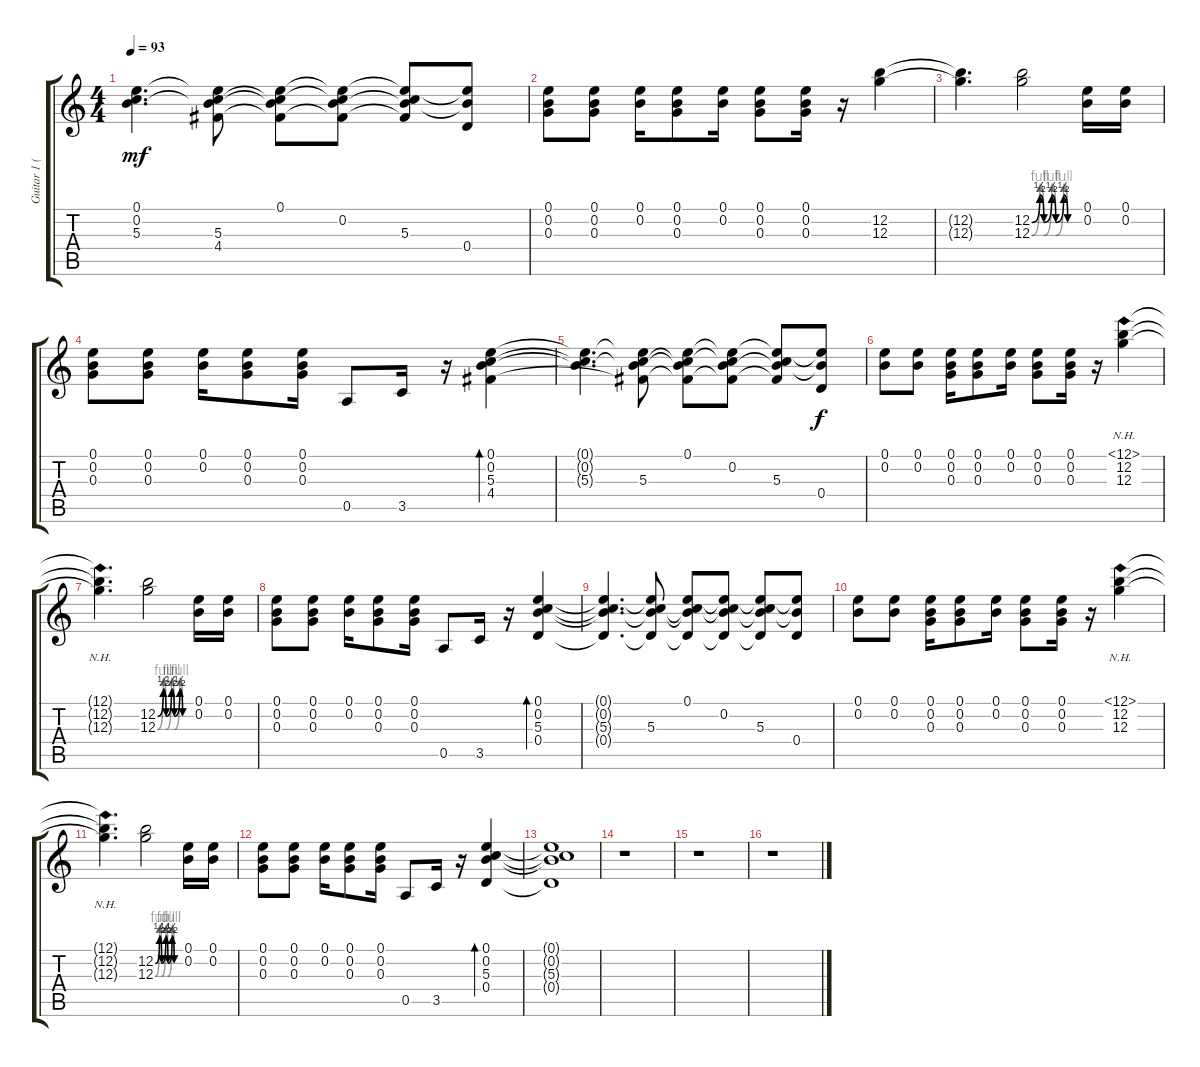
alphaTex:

\track ("Guitar 1 (Si)" "Guitar 1 (") {instrument overdrivenguitar}
\staff {score tabs}
\tuning (E4 B3 G3 D3 A2 D2) {hide}
\ts (4 4)
\tempo 93
\clef g2
\ks c
(0.1{t} 0.2{t} 5.3{t}).4{d dy mf} (0.1{t} 0.2{t} 5.3 4.4{t}).8 (0.1 0.2{t} 5.3{t} 4.4{t}).8 (0.1{t} 0.2 5.3{t} 4.4{t}).8 (0.1{t} 0.2{t} 5.3 4.4{t}).8 (0.1{t} 0.2{t} 0.4).8 |
(0.1 0.2 0.3).8 (0.1 0.2 0.3).8 (0.1 0.2).16 (0.1 0.2 0.3).8 (0.1 0.2).16 (0.1 0.2 0.3).8 (0.1 0.2 0.3).16 r.16 (12.2 12.3).4 |
(12.2{t} 12.3{t}).4{d} (12.2{be (custom 0 0 10 2 15 0 25 2 30 0 40 2 45 0 60 0)} 12.3{be (custom 0 0 10 4 15 0 25 4 30 0 40 4 45 0 60 0)}).2 (0.1 0.2).16 (0.1 0.2).16 |
(0.1 0.2 0.3).8 (0.1 0.2 0.3).8 (0.1 0.2).16 (0.1 0.2 0.3).8 (0.1 0.2 0.3).16 0.5.8 3.5.16 r.16 (0.1 0.2 5.3 4.4).4{bd 120} |
(0.1{t} 0.2{t} 5.3{t}).4{d} (0.1{t} 0.2{t} 5.3 4.4{t}).8 (0.1 0.2{t} 5.3{t} 4.4{t}).8 (0.1{t} 0.2 5.3{t} 4.4{t}).8 (0.1{t} 0.2{t} 5.3 4.4{t}).8 (0.1{t} 0.2{t} 0.4).8{dy f} |
(0.1 0.2).8 (0.1 0.2).8 (0.1 0.2 0.3).16 (0.1 0.2 0.3).8 (0.1 0.2).16 (0.1 0.2 0.3).8 (0.1 0.2 0.3).16 r.16 (12.1{nh} 12.2 12.3).4 |
(12.1{nh t} 12.2{t} 12.3{t}).4{d} (12.2{be (custom 0 0 10 2 15 0 25 2 30 0 40 2 45 0 60 0)} 12.3{be (custom 0 0 10 4 15 0 25 4 30 0 40 4 45 0 60 0)}).2 (0.1 0.2).16 (0.1 0.2).16 |
(0.1 0.2 0.3).8 (0.1 0.2 0.3).8 (0.1 0.2).16 (0.1 0.2 0.3).8 (0.1 0.2 0.3).16 0.5.8 3.5.16 r.16 (0.1 0.2 5.3 0.4).4{bd 120} |
(0.1{t} 0.2{t} 5.3{t} 0.4{t}).4{d} (0.1{t} 0.2{t} 5.3 0.4{t}).8 (0.1 0.2{t} 5.3{t} 0.4{t}).8 (0.1{t} 0.2 5.3{t} 0.4{t}).8 (0.1{t} 0.2{t} 5.3 0.4{t}).8 (0.1{t} 0.2{t} 0.4).8 |
(0.1 0.2).8 (0.1 0.2).8 (0.1 0.2 0.3).16 (0.1 0.2 0.3).8 (0.1 0.2).16 (0.1 0.2 0.3).8 (0.1 0.2 0.3).16 r.16 (12.1{nh} 12.2 12.3).4 |
(12.1{nh t} 12.2{t} 12.3{t}).4{d} (12.2{be (custom 0 0 10 2 15 0 25 2 30 0 40 2 45 0 60 0)} 12.3{be (custom 0 0 10 4 15 0 25 4 30 0 40 4 45 0 60 0)}).2 (0.1 0.2).16 (0.1 0.2).16 |
(0.1 0.2 0.3).8 (0.1 0.2 0.3).8 (0.1 0.2).16 (0.1 0.2 0.3).8 (0.1 0.2 0.3).16 0.5.8 3.5.16 r.16 (0.1 0.2 5.3 0.4).4{bd 120} |
(0.1{t} 0.2{t} 5.3{t} 0.4{t}).1 |
r.1 |
r.1 |
r.1
